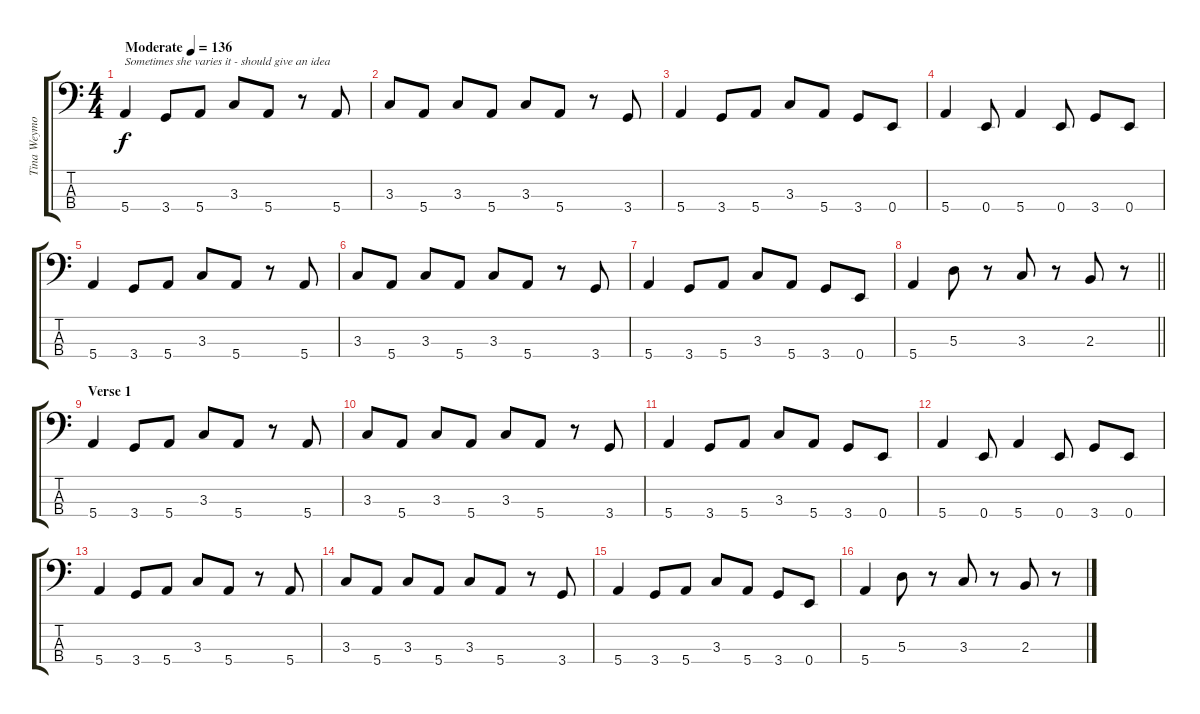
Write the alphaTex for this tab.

\track ("Tina Weymouth" "Tina Weymo") {instrument electricbassfinger}
\staff {score tabs}
\tuning (G2 D2 A1 E1) {hide}
\ts (4 4)
\tempo (136 "Moderate")
\clef f4
\ks c
5.4.4{txt "Sometimes she varies it - should give an idea" dy f instrument electricbassfinger} 3.4.8 5.4.8 3.3.8 5.4.8 r.8 5.4.8 |
3.3.8 5.4.8 3.3.8 5.4.8 3.3.8 5.4.8 r.8 3.4.8 |
5.4.4 3.4.8 5.4.8 3.3.8 5.4.8 3.4.8 0.4.8 |
5.4.4 0.4.8 5.4.4 0.4.8 3.4.8 0.4.8 |
5.4.4 3.4.8 5.4.8 3.3.8 5.4.8 r.8 5.4.8 |
3.3.8 5.4.8 3.3.8 5.4.8 3.3.8 5.4.8 r.8 3.4.8 |
5.4.4 3.4.8 5.4.8 3.3.8 5.4.8 3.4.8 0.4.8 |
\barLineRight lightlight
5.4.4 5.3.8 r.8 3.3.8 r.8 2.3.8 r.8 |
\section ("" "Verse 1 ")
5.4.4 3.4.8 5.4.8 3.3.8 5.4.8 r.8 5.4.8 |
3.3.8 5.4.8 3.3.8 5.4.8 3.3.8 5.4.8 r.8 3.4.8 |
5.4.4 3.4.8 5.4.8 3.3.8 5.4.8 3.4.8 0.4.8 |
5.4.4 0.4.8 5.4.4 0.4.8 3.4.8 0.4.8 |
5.4.4 3.4.8 5.4.8 3.3.8 5.4.8 r.8 5.4.8 |
3.3.8 5.4.8 3.3.8 5.4.8 3.3.8 5.4.8 r.8 3.4.8 |
5.4.4 3.4.8 5.4.8 3.3.8 5.4.8 3.4.8 0.4.8 |
5.4.4 5.3.8 r.8 3.3.8 r.8 2.3.8 r.8
